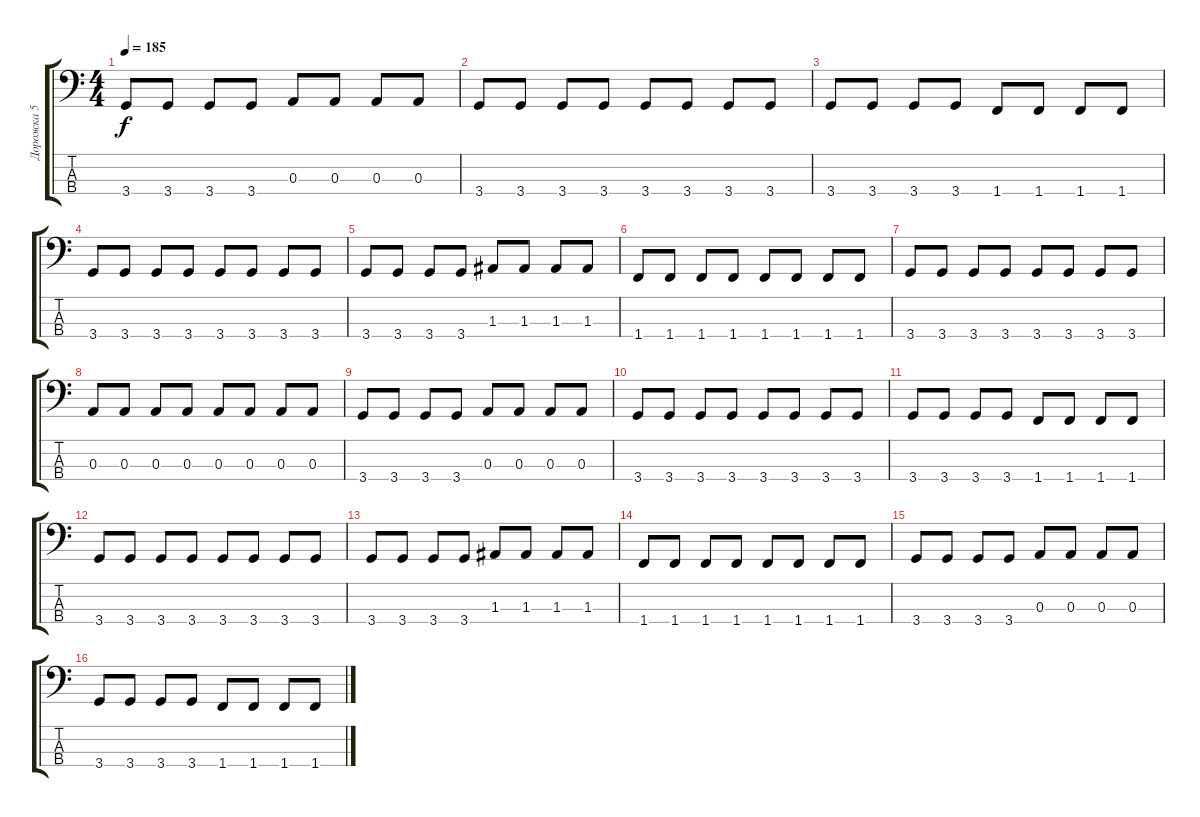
\track ("Дорожка 5" "Дорожка 5") {instrument electricbassfinger}
\staff {score tabs}
\tuning (G2 D2 A1 E1) {hide}
\ts (4 4)
\tempo 185
\clef f4
\ks c
3.4.8{dy f} 3.4.8 3.4.8 3.4.8 0.3.8 0.3.8 0.3.8 0.3.8 |
3.4.8 3.4.8 3.4.8 3.4.8 3.4.8 3.4.8 3.4.8 3.4.8 |
3.4.8 3.4.8 3.4.8 3.4.8 1.4.8 1.4.8 1.4.8 1.4.8 |
3.4.8 3.4.8 3.4.8 3.4.8 3.4.8 3.4.8 3.4.8 3.4.8 |
3.4.8 3.4.8 3.4.8 3.4.8 1.3.8 1.3.8 1.3.8 1.3.8 |
1.4.8 1.4.8 1.4.8 1.4.8 1.4.8 1.4.8 1.4.8 1.4.8 |
3.4.8 3.4.8 3.4.8 3.4.8 3.4.8 3.4.8 3.4.8 3.4.8 |
0.3.8 0.3.8 0.3.8 0.3.8 0.3.8 0.3.8 0.3.8 0.3.8 |
3.4.8 3.4.8 3.4.8 3.4.8 0.3.8 0.3.8 0.3.8 0.3.8 |
3.4.8 3.4.8 3.4.8 3.4.8 3.4.8 3.4.8 3.4.8 3.4.8 |
3.4.8 3.4.8 3.4.8 3.4.8 1.4.8 1.4.8 1.4.8 1.4.8 |
3.4.8 3.4.8 3.4.8 3.4.8 3.4.8 3.4.8 3.4.8 3.4.8 |
3.4.8 3.4.8 3.4.8 3.4.8 1.3.8 1.3.8 1.3.8 1.3.8 |
1.4.8 1.4.8 1.4.8 1.4.8 1.4.8 1.4.8 1.4.8 1.4.8 |
3.4.8 3.4.8 3.4.8 3.4.8 0.3.8 0.3.8 0.3.8 0.3.8 |
3.4.8 3.4.8 3.4.8 3.4.8 1.4.8 1.4.8 1.4.8 1.4.8
